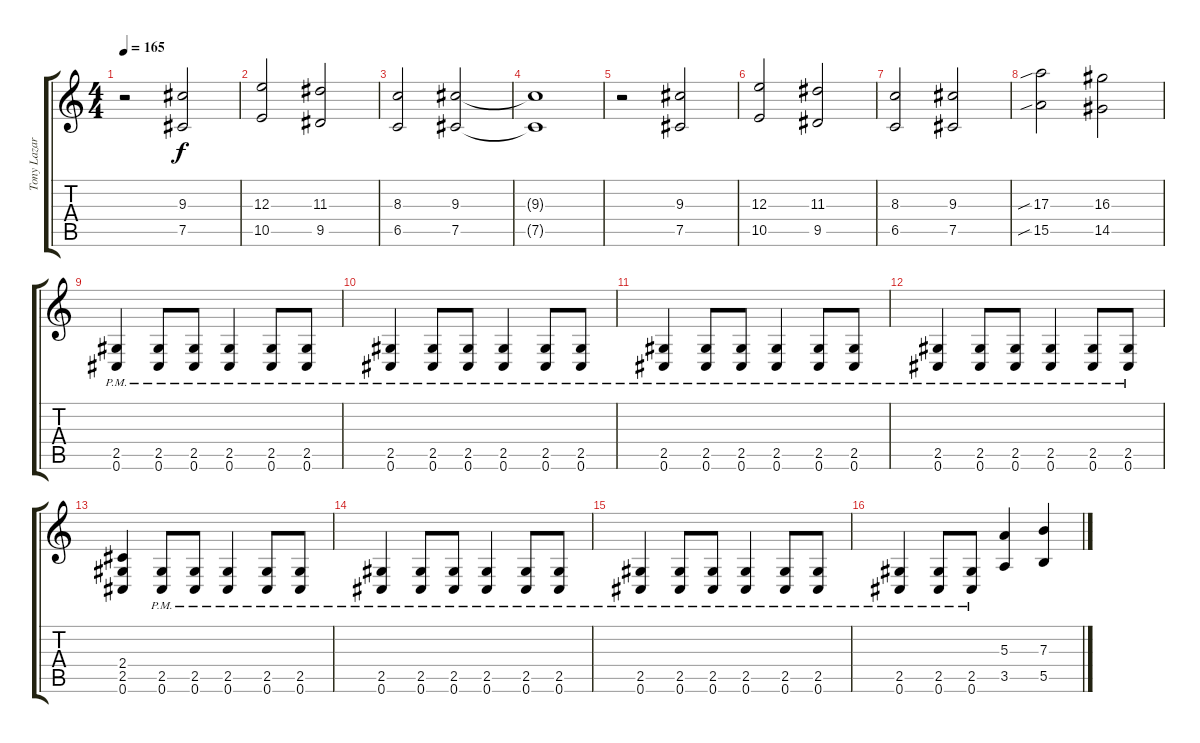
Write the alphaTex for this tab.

\track ("Tony Lazaro - Rhythm (Melodic Part)" "Tony Lazar") {instrument distortionguitar}
\staff {score tabs}
\tuning (Db4 Ab3 E3 B2 Gb2 Db2) {hide}
\ts (4 4)
\tempo 165
\clef g2
\ks c
r.2{dy f} (9.3 7.5).2 |
(12.3 10.5).2 (11.3 9.5).2 |
(8.3 6.5).2 (9.3 7.5).2 |
(9.3{t} 7.5{t}).1 |
r.2 (9.3 7.5).2 |
(12.3 10.5).2 (11.3 9.5).2 |
(8.3 6.5).2 (9.3 7.5).2 |
(17.3{sib} 15.5{sib}).2 (16.3 14.5).2 |
(2.5{pm} 0.6{pm}).4 (2.5{pm} 0.6{pm}).8 (2.5{pm} 0.6{pm}).8 (2.5{pm} 0.6{pm}).4 (2.5{pm} 0.6{pm}).8 (2.5{pm} 0.6{pm}).8 |
(2.5{pm} 0.6{pm}).4 (2.5{pm} 0.6{pm}).8 (2.5{pm} 0.6{pm}).8 (2.5{pm} 0.6{pm}).4 (2.5{pm} 0.6{pm}).8 (2.5{pm} 0.6{pm}).8 |
(2.5{pm} 0.6{pm}).4 (2.5{pm} 0.6{pm}).8 (2.5{pm} 0.6{pm}).8 (2.5{pm} 0.6{pm}).4 (2.5{pm} 0.6{pm}).8 (2.5{pm} 0.6{pm}).8 |
(2.5{pm} 0.6{pm}).4 (2.5{pm} 0.6{pm}).8 (2.5{pm} 0.6{pm}).8 (2.5{pm} 0.6{pm}).4 (2.5{pm} 0.6{pm}).8 (2.5{pm} 0.6{pm}).8 |
(2.4 2.5 0.6).4 (2.5{pm} 0.6{pm}).8 (2.5{pm} 0.6{pm}).8 (2.5{pm} 0.6{pm}).4 (2.5{pm} 0.6{pm}).8 (2.5{pm} 0.6{pm}).8 |
(2.5{pm} 0.6{pm}).4 (2.5{pm} 0.6{pm}).8 (2.5{pm} 0.6{pm}).8 (2.5{pm} 0.6{pm}).4 (2.5{pm} 0.6{pm}).8 (2.5{pm} 0.6{pm}).8 |
(2.5{pm} 0.6{pm}).4 (2.5{pm} 0.6{pm}).8 (2.5{pm} 0.6{pm}).8 (2.5{pm} 0.6{pm}).4 (2.5{pm} 0.6{pm}).8 (2.5{pm} 0.6{pm}).8 |
(2.5{pm} 0.6{pm}).4 (2.5{pm} 0.6{pm}).8 (2.5{pm} 0.6{pm}).8 (5.3 3.5).4 (7.3 5.5).4
